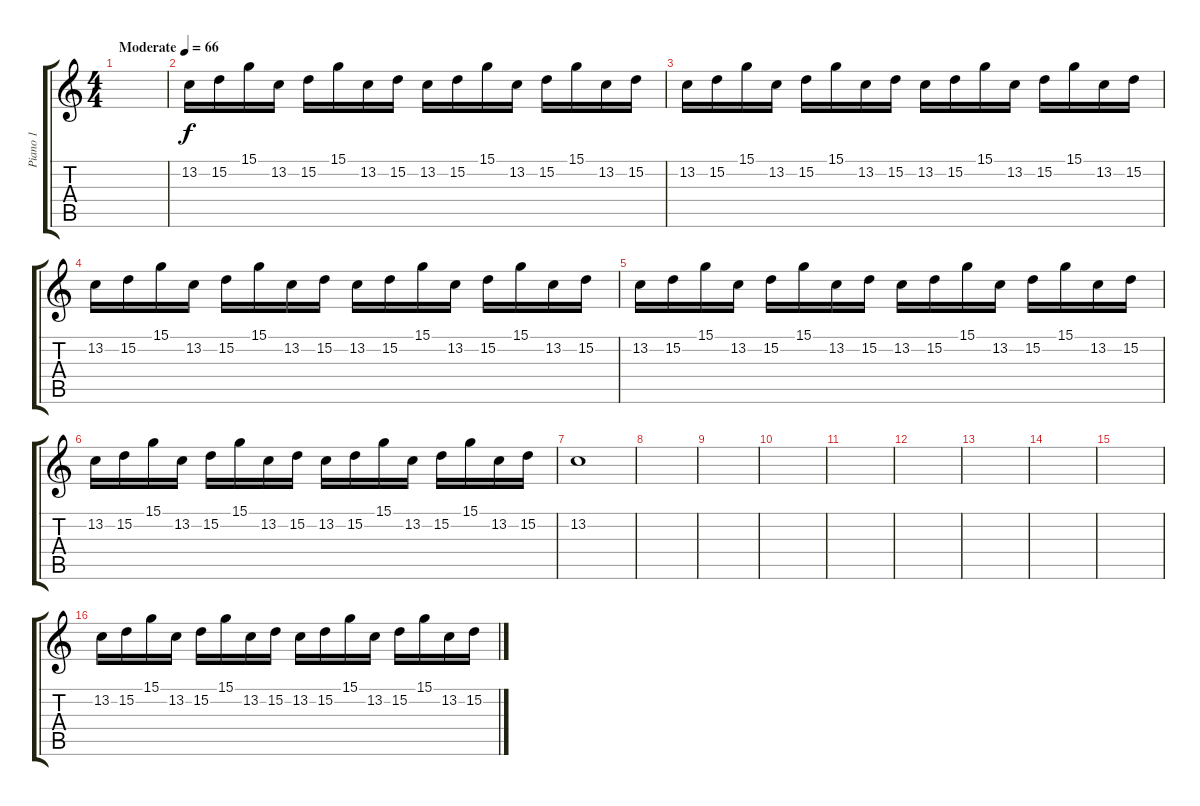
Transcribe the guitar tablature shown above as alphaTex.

\track ("Piano 1" "Piano 1") {instrument pad1newage}
\staff {score tabs}
\tuning (E4 B3 G3 D3 A2 E2) {hide}
\ts (4 4)
\tempo (66 "Moderate")
\clef g2
\ks c
|
13.2.16 15.2.16 15.1.16 13.2.16 15.2.16 15.1.16 13.2.16 15.2.16 13.2.16 15.2.16 15.1.16 13.2.16 15.2.16 15.1.16 13.2.16 15.2.16 |
13.2.16 15.2.16 15.1.16 13.2.16 15.2.16 15.1.16 13.2.16 15.2.16 13.2.16 15.2.16 15.1.16 13.2.16 15.2.16 15.1.16 13.2.16 15.2.16 |
13.2.16 15.2.16 15.1.16 13.2.16 15.2.16 15.1.16 13.2.16 15.2.16 13.2.16 15.2.16 15.1.16 13.2.16 15.2.16 15.1.16 13.2.16 15.2.16 |
13.2.16 15.2.16 15.1.16 13.2.16 15.2.16 15.1.16 13.2.16 15.2.16 13.2.16 15.2.16 15.1.16 13.2.16 15.2.16 15.1.16 13.2.16 15.2.16 |
13.2.16 15.2.16 15.1.16 13.2.16 15.2.16 15.1.16 13.2.16 15.2.16 13.2.16 15.2.16 15.1.16 13.2.16 15.2.16 15.1.16 13.2.16 15.2.16 |
13.2.1 |
|
|
|
|
|
|
|
|
13.2.16 15.2.16 15.1.16 13.2.16 15.2.16 15.1.16 13.2.16 15.2.16 13.2.16 15.2.16 15.1.16 13.2.16 15.2.16 15.1.16 13.2.16 15.2.16
